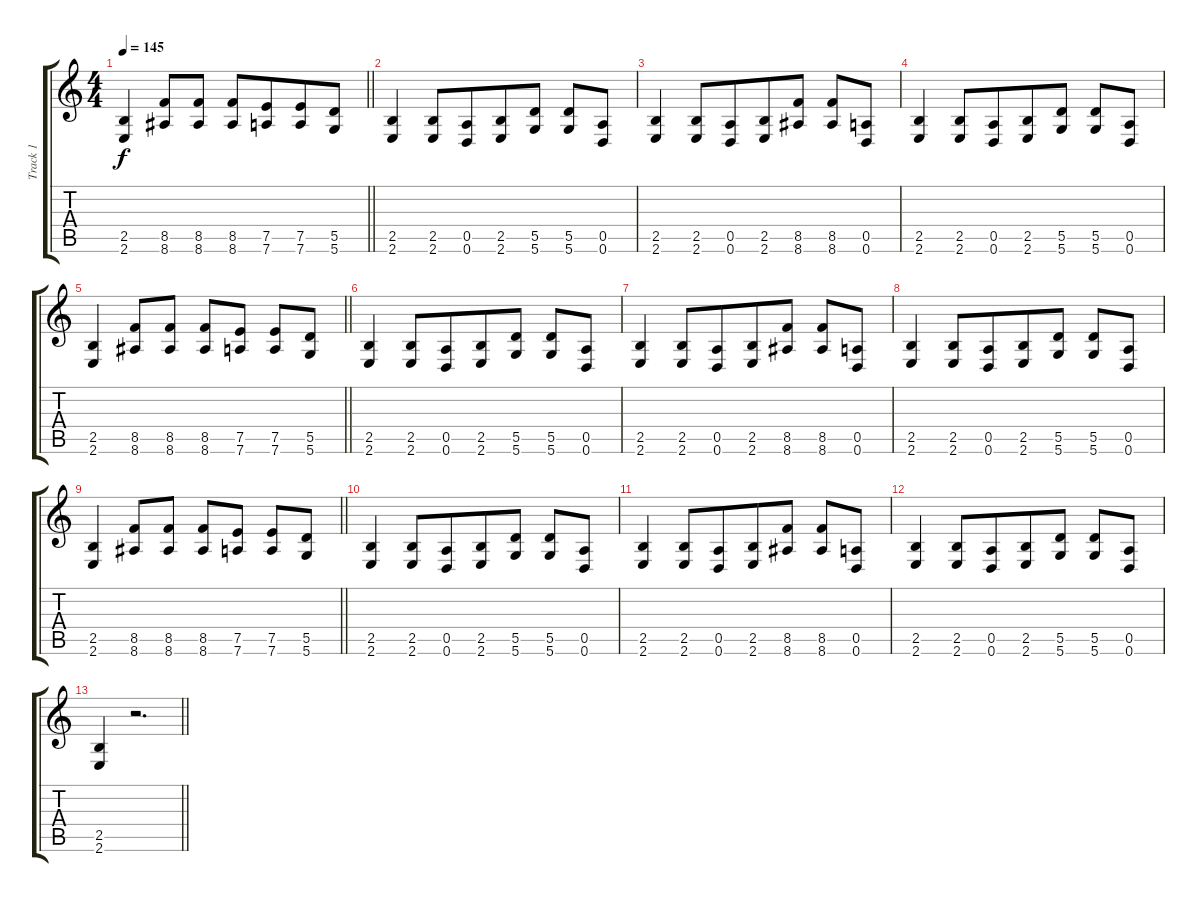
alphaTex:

\track ("Track 1" "Track 1") {instrument distortionguitar}
\staff {score tabs}
\tuning (E4 B3 G3 D3 A2 D2) {hide}
\ts (4 4)
\tempo 145
\clef g2
\barLineRight lightlight
\ks c
(2.5 2.6).4{dy f} (8.5 8.6).8 (8.5 8.6).8 (8.5 8.6).8 (7.5 7.6).8{beam merge} (7.5 7.6).8{beam merge} (5.5 5.6).8 |
(2.5 2.6).4 (2.5 2.6).8{beam merge} (0.5 0.6).8{beam merge} (2.5 2.6).8{beam merge} (5.5 5.6).8 (5.5 5.6).8 (0.5 0.6).8 |
(2.5 2.6).4 (2.5 2.6).8{beam merge} (0.5 0.6).8{beam merge} (2.5 2.6).8{beam merge} (8.5 8.6).8 (8.5 8.6).8 (0.5 0.6).8 |
(2.5 2.6).4 (2.5 2.6).8{beam merge} (0.5 0.6).8{beam merge} (2.5 2.6).8{beam merge} (5.5 5.6).8 (5.5 5.6).8 (0.5 0.6).8 |
\barLineRight lightlight
(2.5 2.6).4{beam merge} (8.5 8.6).8 (8.5 8.6).8 (8.5 8.6).8 (7.5 7.6).8 (7.5 7.6).8 (5.5 5.6).8 |
(2.5 2.6).4 (2.5 2.6).8{beam merge} (0.5 0.6).8{beam merge} (2.5 2.6).8{beam merge} (5.5 5.6).8 (5.5 5.6).8 (0.5 0.6).8 |
(2.5 2.6).4 (2.5 2.6).8{beam merge} (0.5 0.6).8{beam merge} (2.5 2.6).8{beam merge} (8.5 8.6).8 (8.5 8.6).8 (0.5 0.6).8 |
(2.5 2.6).4 (2.5 2.6).8{beam merge} (0.5 0.6).8{beam merge} (2.5 2.6).8{beam merge} (5.5 5.6).8 (5.5 5.6).8 (0.5 0.6).8 |
\barLineRight lightlight
(2.5 2.6).4{beam merge} (8.5 8.6).8 (8.5 8.6).8 (8.5 8.6).8 (7.5 7.6).8 (7.5 7.6).8 (5.5 5.6).8 |
(2.5 2.6).4 (2.5 2.6).8{beam merge} (0.5 0.6).8{beam merge} (2.5 2.6).8{beam merge} (5.5 5.6).8 (5.5 5.6).8 (0.5 0.6).8 |
(2.5 2.6).4 (2.5 2.6).8{beam merge} (0.5 0.6).8{beam merge} (2.5 2.6).8{beam merge} (8.5 8.6).8 (8.5 8.6).8 (0.5 0.6).8 |
(2.5 2.6).4 (2.5 2.6).8{beam merge} (0.5 0.6).8{beam merge} (2.5 2.6).8{beam merge} (5.5 5.6).8 (5.5 5.6).8 (0.5 0.6).8 |
\barLineRight lightlight
(2.5 2.6).4 r.2{d}
